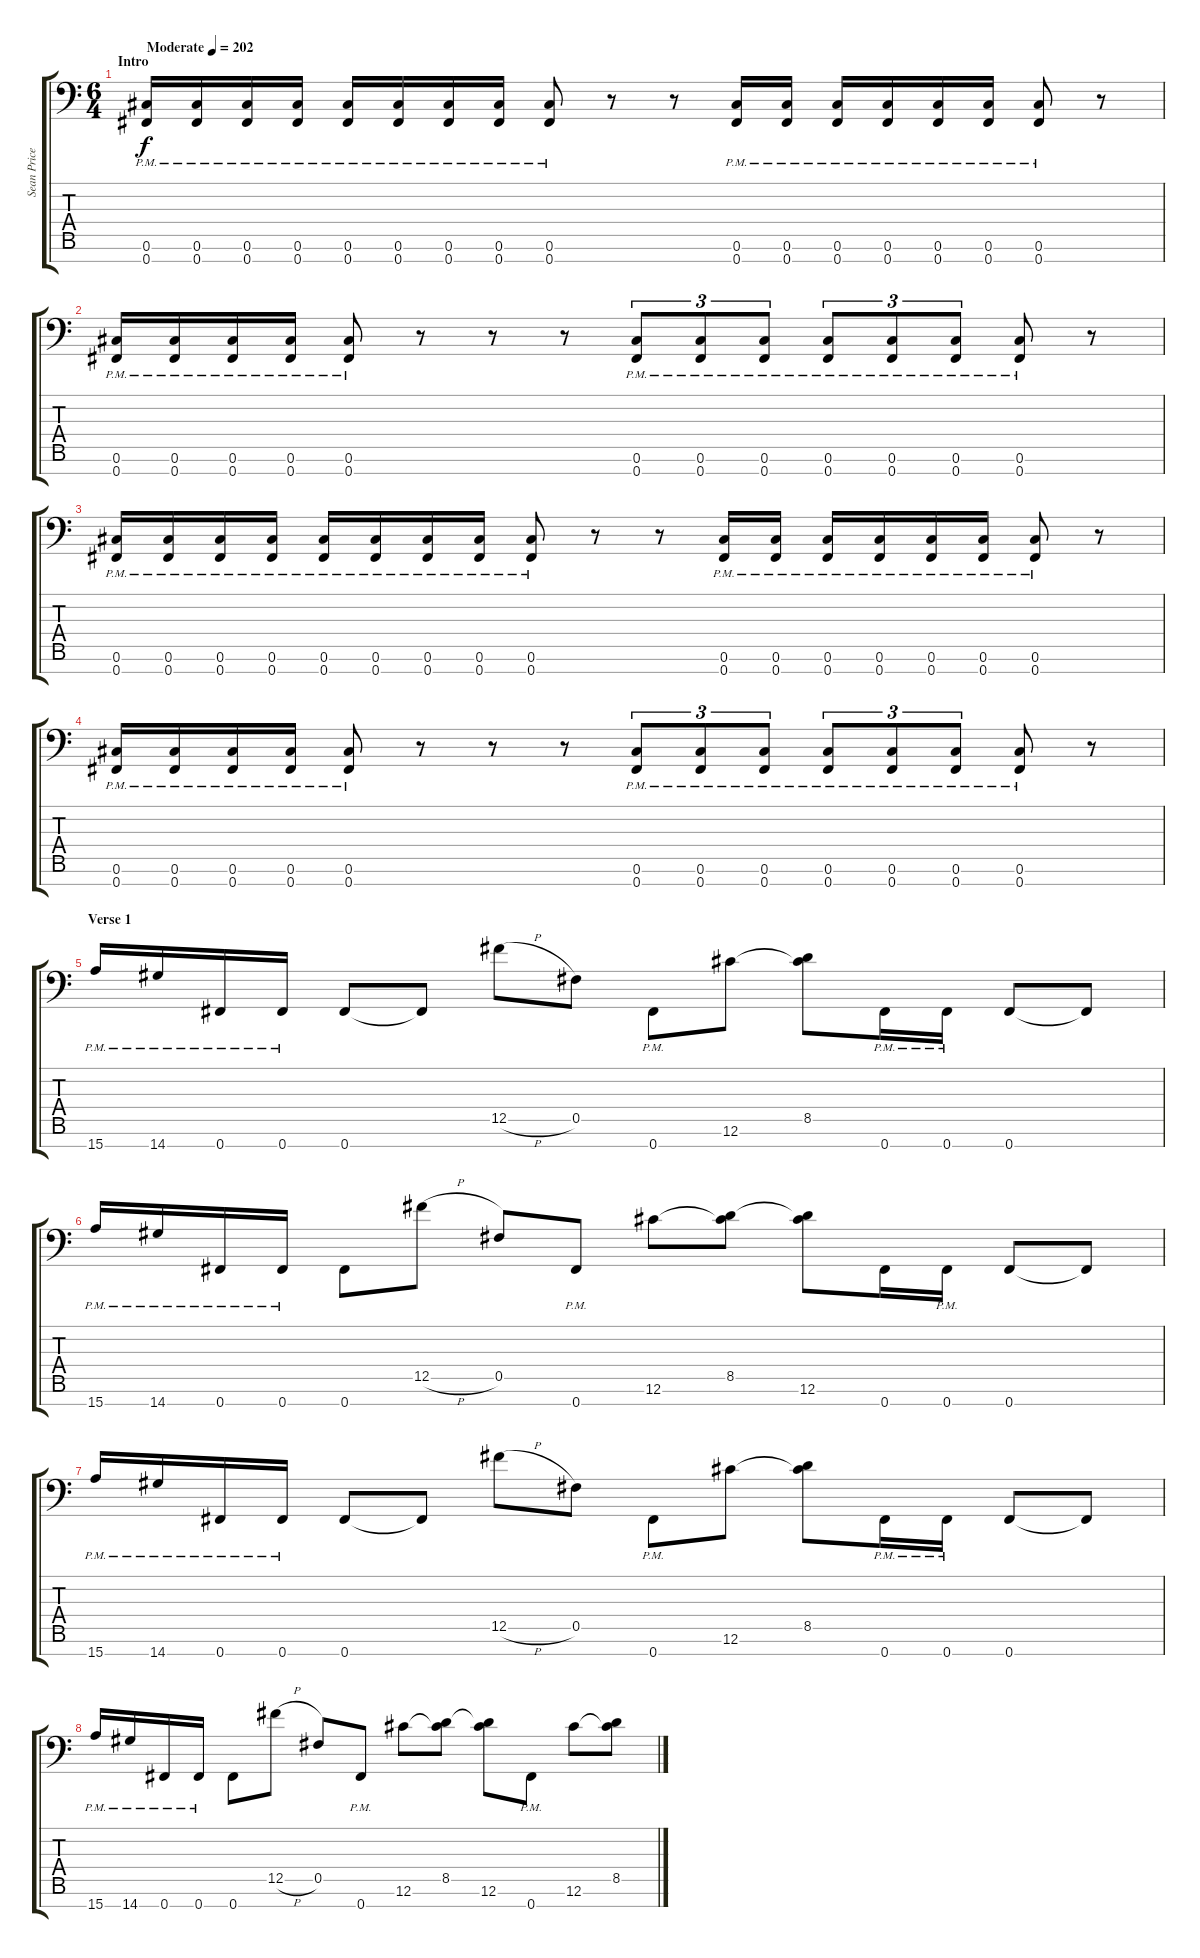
\track ("Sean Price" "Sean Price") {instrument distortionguitar}
\staff {score tabs}
\tuning (Db4 Ab3 E3 B2 Gb2 Db2 Gb1) {hide}
\ts (6 4)
\section ("" "Intro ")
\tempo (202 "Moderate")
\clef f4
\ks c
(0.6{pm} 0.7{pm}).16{dy f instrument distortionguitar} (0.6{pm} 0.7{pm}).16 (0.6{pm} 0.7{pm}).16 (0.6{pm} 0.7{pm}).16 (0.6{pm} 0.7{pm}).16 (0.6{pm} 0.7{pm}).16 (0.6{pm} 0.7{pm}).16 (0.6{pm} 0.7{pm}).16 (0.6{pm} 0.7{pm}).8 r.8 r.8 (0.6{pm} 0.7{pm}).16 (0.6{pm} 0.7{pm}).16 (0.6{pm} 0.7{pm}).16 (0.6{pm} 0.7{pm}).16 (0.6{pm} 0.7{pm}).16 (0.6{pm} 0.7{pm}).16 (0.6{pm} 0.7{pm}).8 r.8 |
(0.6{pm} 0.7{pm}).16 (0.6{pm} 0.7{pm}).16 (0.6{pm} 0.7{pm}).16 (0.6{pm} 0.7{pm}).16 (0.6{pm} 0.7{pm}).8 r.8 r.8 r.8 (0.6{pm} 0.7{pm}).8{tu (3 2)} (0.6{pm} 0.7{pm}).8{tu (3 2)} (0.6{pm} 0.7{pm}).8{tu (3 2)} (0.6{pm} 0.7{pm}).8{tu (3 2)} (0.6{pm} 0.7{pm}).8{tu (3 2)} (0.6{pm} 0.7{pm}).8{tu (3 2)} (0.6{pm} 0.7{pm}).8 r.8 |
(0.6{pm} 0.7{pm}).16 (0.6{pm} 0.7{pm}).16 (0.6{pm} 0.7{pm}).16 (0.6{pm} 0.7{pm}).16 (0.6{pm} 0.7{pm}).16 (0.6{pm} 0.7{pm}).16 (0.6{pm} 0.7{pm}).16 (0.6{pm} 0.7{pm}).16 (0.6{pm} 0.7{pm}).8 r.8 r.8 (0.6{pm} 0.7{pm}).16 (0.6{pm} 0.7{pm}).16 (0.6{pm} 0.7{pm}).16 (0.6{pm} 0.7{pm}).16 (0.6{pm} 0.7{pm}).16 (0.6{pm} 0.7{pm}).16 (0.6{pm} 0.7{pm}).8 r.8 |
(0.6{pm} 0.7{pm}).16 (0.6{pm} 0.7{pm}).16 (0.6{pm} 0.7{pm}).16 (0.6{pm} 0.7{pm}).16 (0.6{pm} 0.7{pm}).8 r.8 r.8 r.8 (0.6{pm} 0.7{pm}).8{tu (3 2)} (0.6{pm} 0.7{pm}).8{tu (3 2)} (0.6{pm} 0.7{pm}).8{tu (3 2)} (0.6{pm} 0.7{pm}).8{tu (3 2)} (0.6{pm} 0.7{pm}).8{tu (3 2)} (0.6{pm} 0.7{pm}).8{tu (3 2)} (0.6{pm} 0.7{pm}).8 r.8 |
\section ("" "Verse 1")
15.7{pm}.16 14.7{pm}.16 0.7{pm}.16 0.7{pm}.16 0.7.8 0.7{t}.8 12.5{h}.8 0.5.8 0.7{pm}.8 12.6.8 (8.5 12.6{t}).8 0.7{pm}.16 0.7{pm}.16 0.7.8 0.7{t}.8 |
15.7{pm}.16 14.7{pm}.16 0.7{pm}.16 0.7{pm}.16 0.7.8 12.5{h}.8 0.5.8 0.7{pm}.8 12.6.8 (8.5 12.6{t}).8 (8.5{t} 12.6).8 0.7.16 0.7{pm}.16 0.7.8 0.7{t}.8 |
15.7{pm}.16 14.7{pm}.16 0.7{pm}.16 0.7{pm}.16 0.7.8 0.7{t}.8 12.5{h}.8 0.5.8 0.7{pm}.8 12.6.8 (8.5 12.6{t}).8 0.7{pm}.16 0.7{pm}.16 0.7.8 0.7{t}.8 |
15.7{pm}.16 14.7{pm}.16 0.7{pm}.16 0.7{pm}.16 0.7.8 12.5{h}.8 0.5.8 0.7{pm}.8 12.6.8 (8.5 12.6{t}).8 (8.5{t} 12.6).8 0.7{pm}.8 12.6.8 (8.5 12.6{t}).8
